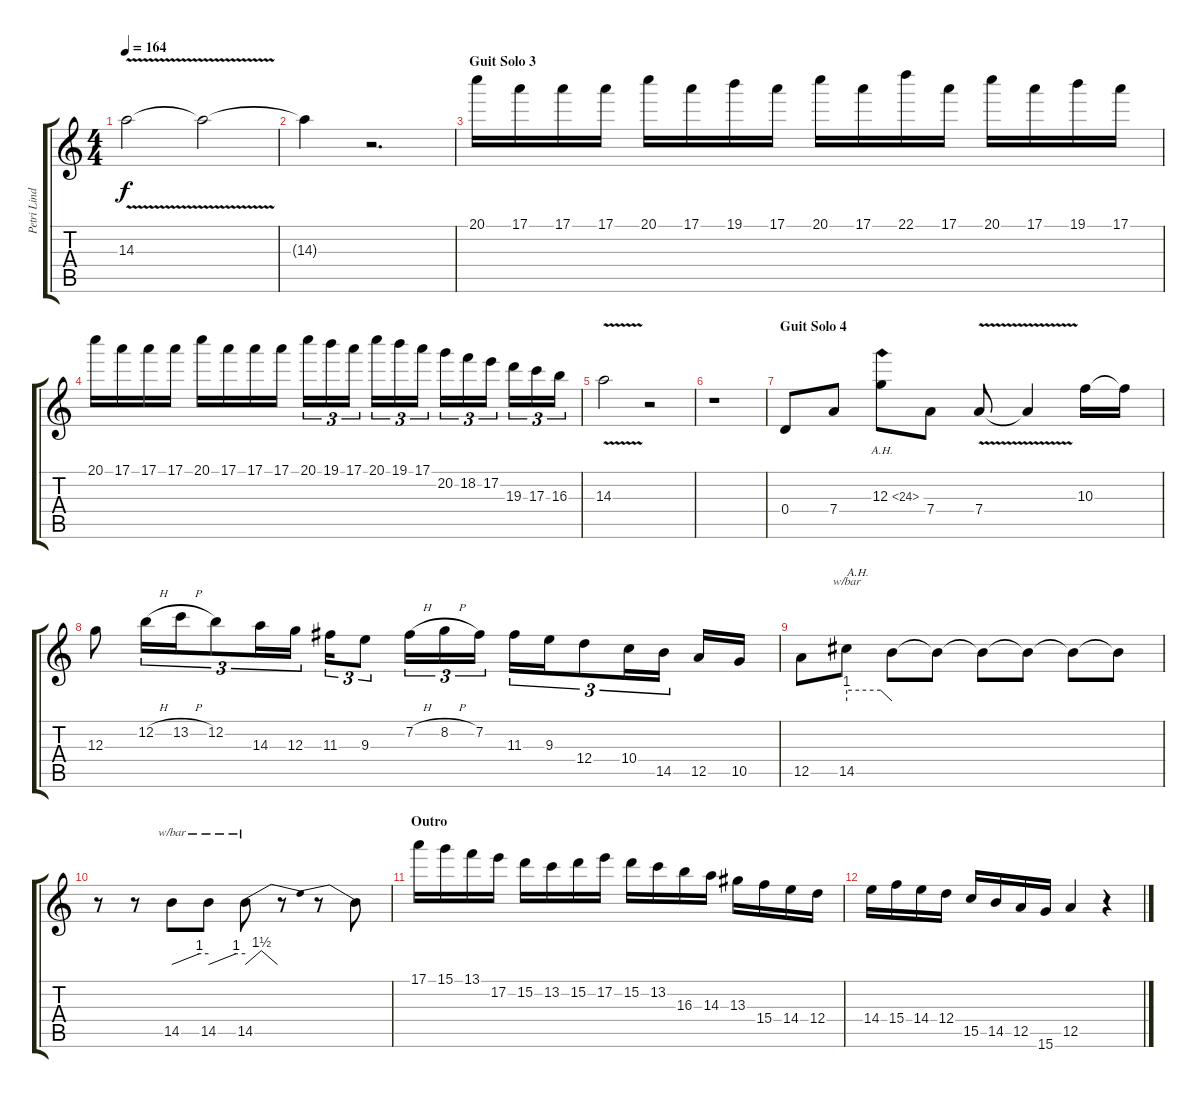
\track ("Petri Lindroos - Guitars, vocals" "Petri Lind") {instrument distortionguitar}
\staff {score tabs}
\tuning (E4 B3 G3 D3 A2 E2) {hide}
\ts (4 4)
\tempo 164
\clef g2
\ks c
14.3{v}.2{dy f} 14.3{t}.2 |
14.3{t}.4 r.2{d} |
\section ("" "Guit Solo 3")
20.1.16 17.1.16 17.1.16 17.1.16 20.1.16 17.1.16 19.1.16 17.1.16 20.1.16 17.1.16 22.1.16 17.1.16 20.1.16 17.1.16 19.1.16 17.1.16 |
20.1.16 17.1.16 17.1.16 17.1.16 20.1.16 17.1.16 17.1.16 17.1.16 20.1.16{tu (3 2)} 19.1.16{tu (3 2)} 17.1.16{tu (3 2)} 20.1.16{tu (3 2)} 19.1.16{tu (3 2)} 17.1.16{tu (3 2)} 20.2.16{tu (3 2)} 18.2.16{tu (3 2)} 17.2.16{tu (3 2)} 19.3.16{tu (3 2)} 17.3.16{tu (3 2)} 16.3.16{tu (3 2)} |
14.3{v}.2 r.2 |
r.1 |
\section ("" "Guit Solo 4")
0.4.8 7.4.8 12.3{ah 12}.8 7.4.8 7.4{v}.8{instrument guitarharmonics} 7.4{t}.4{instrument distortionguitar} 10.3.16{instrument distortionguitar} 10.3{t}.16 |
12.3.8 12.2{h}.16{tu (3 2)} 13.2{h}.16{tu (3 2)} 12.2.8{tu (3 2)} 14.3.16{tu (3 2)} 12.3.16{tu (3 2)} 11.3.16{tu (3 2)} 9.3.8{tu (3 2)} 7.2{h}.16{tu (3 2)} 8.2{h}.16{tu (3 2)} 7.2.16{tu (3 2)} 11.3.16{tu (3 2)} 9.3.16{tu (3 2)} 12.4.8{tu (3 2)} 10.4.16{tu (3 2)} 14.5.16{tu (3 2)} 12.5.16 10.5.16 |
12.5.8 14.5.8{tbe (custom default 0 4 45 4 60 0) txt "A.H." instrument guitarharmonics} 14.5{t}.8 14.5{t}.8 14.5{t}.8 14.5{t}.8 14.5{t}.8 14.5{t}.8 |
r.8 r.8 14.5.8{tbe (custom default 0 0 45 4 60 4)} 14.5.8{tbe (custom default 0 0 45 4 60 4)} 14.5.8{tbe (dip default 0 0 40 6 60 0)} r.8 r.8 14.5{t}.8 |
\section ("" "Outro")
17.1.16{instrument distortionguitar} 15.1.16 13.1.16 17.2.16 15.2.16 13.2.16 15.2.16 17.2.16 15.2.16 13.2.16 16.3.16 14.3.16 13.3.16 15.4.16 14.4.16 12.4.16 |
14.4.16 15.4.16 14.4.16 12.4.16 15.5.16 14.5.16 12.5.16 15.6.16 12.5.4 r.4
